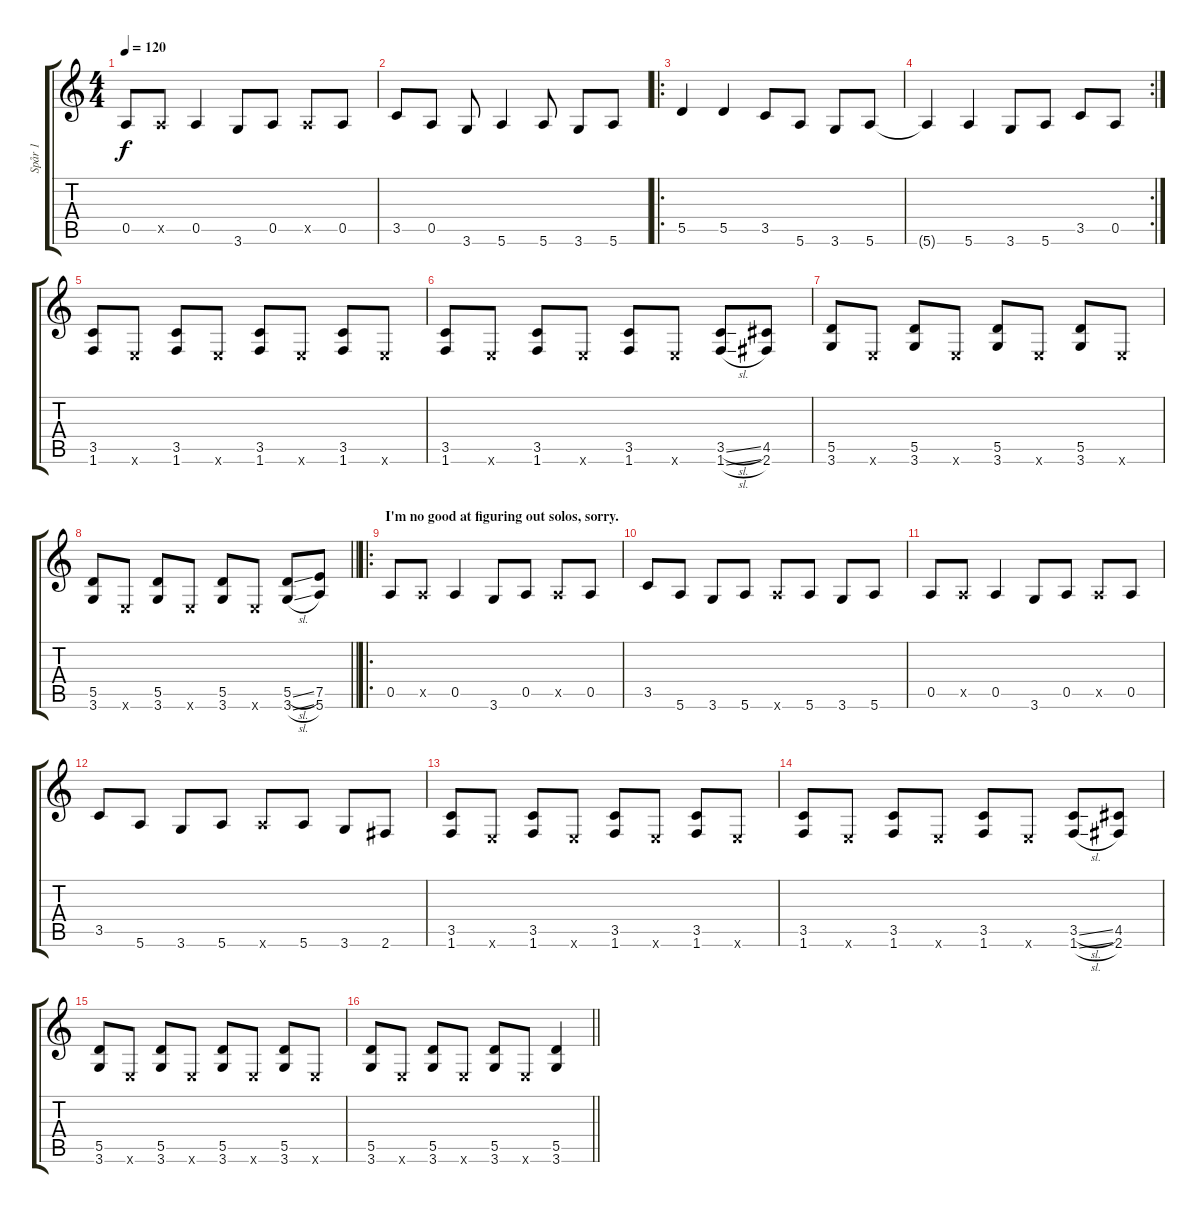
\track ("Spår 1" "Spår 1") {instrument distortionguitar}
\staff {score tabs}
\tuning (E4 B3 G3 D3 A2 E2) {hide}
\ts (4 4)
\tempo 120
\clef g2
\ks c
0.5.8{dy f} 0.5{x}.8 0.5.4 3.6.8 0.5.8 0.5{x}.8 0.5.8 |
3.5.8 0.5.8 3.6.8 5.6.4 5.6.8 3.6.8 5.6.8 |
\ro
5.5.4 5.5.4 3.5.8 5.6.8 3.6.8 5.6.8 |
\rc 2
5.6{t}.4 5.6.4 3.6.8 5.6.8 3.5.8 0.5.8 |
(3.5 1.6).8 0.6{x}.8 (3.5 1.6).8 0.6{x}.8 (3.5 1.6).8 0.6{x}.8 (3.5 1.6).8 0.6{x}.8 |
(3.5 1.6).8 0.6{x}.8 (3.5 1.6).8 0.6{x}.8 (3.5 1.6).8 0.6{x}.8 (3.5{sl} 1.6{sl}).8 (4.5 2.6).8 |
(5.5 3.6).8 0.6{x}.8 (5.5 3.6).8 0.6{x}.8 (5.5 3.6).8 0.6{x}.8 (5.5 3.6).8 0.6{x}.8 |
\barLineRight lightlight
(5.5 3.6).8 0.6{x}.8 (5.5 3.6).8 0.6{x}.8 (5.5 3.6).8 0.6{x}.8 (5.5{sl} 3.6{sl}).8 (7.5 5.6).8 |
\ro
\section ("" "I'm no good at figuring out solos, sorry.")
0.5.8 0.5{x}.8 0.5.4 3.6.8 0.5.8 0.5{x}.8 0.5.8 |
3.5.8 5.6.8 3.6.8 5.6.8 5.6{x}.8 5.6.8 3.6.8 5.6.8 |
0.5.8 0.5{x}.8 0.5.4 3.6.8 0.5.8 0.5{x}.8 0.5.8 |
3.5.8 5.6.8 3.6.8 5.6.8 5.6{x}.8 5.6.8 3.6.8 2.6.8 |
(3.5 1.6).8 0.6{x}.8 (3.5 1.6).8 0.6{x}.8 (3.5 1.6).8 0.6{x}.8 (3.5 1.6).8 0.6{x}.8 |
(3.5 1.6).8 0.6{x}.8 (3.5 1.6).8 0.6{x}.8 (3.5 1.6).8 0.6{x}.8 (3.5{sl} 1.6{sl}).8 (4.5 2.6).8 |
(5.5 3.6).8 0.6{x}.8 (5.5 3.6).8 0.6{x}.8 (5.5 3.6).8 0.6{x}.8 (5.5 3.6).8 0.6{x}.8 |
\barLineRight lightlight
(5.5 3.6).8 0.6{x}.8 (5.5 3.6).8 0.6{x}.8 (5.5 3.6).8 0.6{x}.8 (5.5 3.6).4
